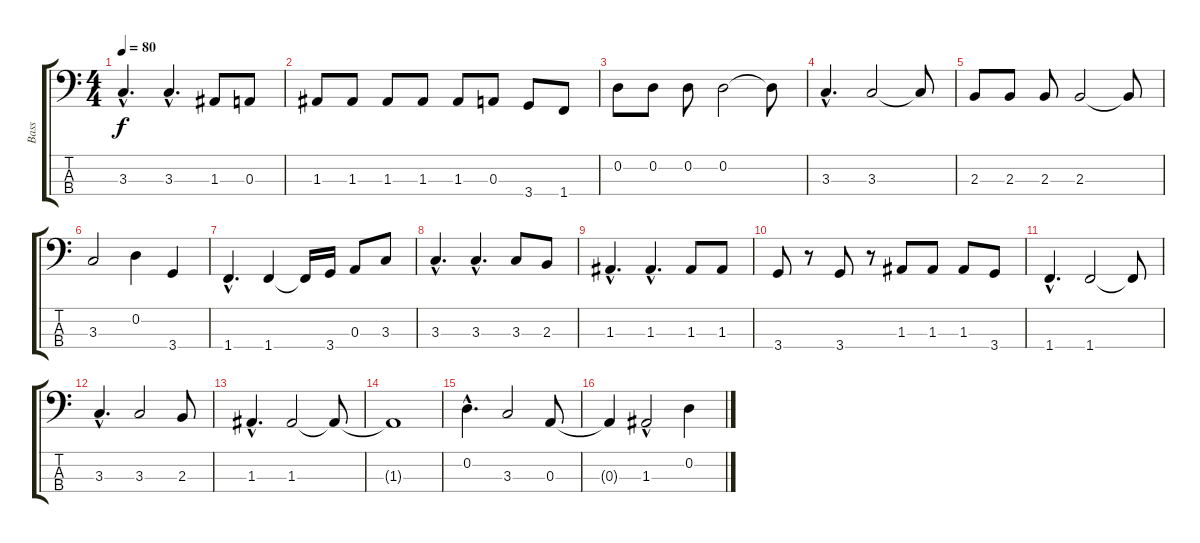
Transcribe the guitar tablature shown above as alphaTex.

\track ("Bass" "Bass") {instrument electricbassfinger}
\staff {score tabs}
\tuning (G2 D2 A1 E1) {hide}
\ts (4 4)
\tempo 80
\clef f4
\ks c
3.3{hac}.4{d dy f} 3.3{hac}.4{d} 1.3.8 0.3.8 |
1.3.8 1.3.8 1.3.8 1.3.8 1.3.8 0.3.8 3.4.8 1.4.8 |
0.2.8 0.2.8 0.2.8 0.2.2 0.2{t}.8 |
3.3{hac}.4{d} 3.3.2 3.3{t}.8 |
2.3.8 2.3.8 2.3.8 2.3.2 2.3{t}.8 |
3.3.2 0.2.4 3.4.4 |
1.4{hac}.4{d} 1.4.4 1.4{t}.16 3.4.16 0.3.8 3.3.8 |
3.3{hac}.4{d} 3.3{hac}.4{d} 3.3.8 2.3.8 |
1.3{hac}.4{d} 1.3{hac}.4{d} 1.3.8 1.3.8 |
3.4.8 r.8 3.4.8 r.8 1.3.8 1.3.8 1.3.8 3.4.8 |
1.4{hac}.4{d} 1.4.2 1.4{t}.8 |
3.3{hac}.4{d} 3.3.2 2.3.8 |
1.3{hac}.4{d} 1.3.2 1.3{t}.8 |
1.3{t}.1 |
0.2{hac}.4{d} 3.3.2 0.3.8 |
0.3{t}.4 1.3{hac}.2 0.2.4
